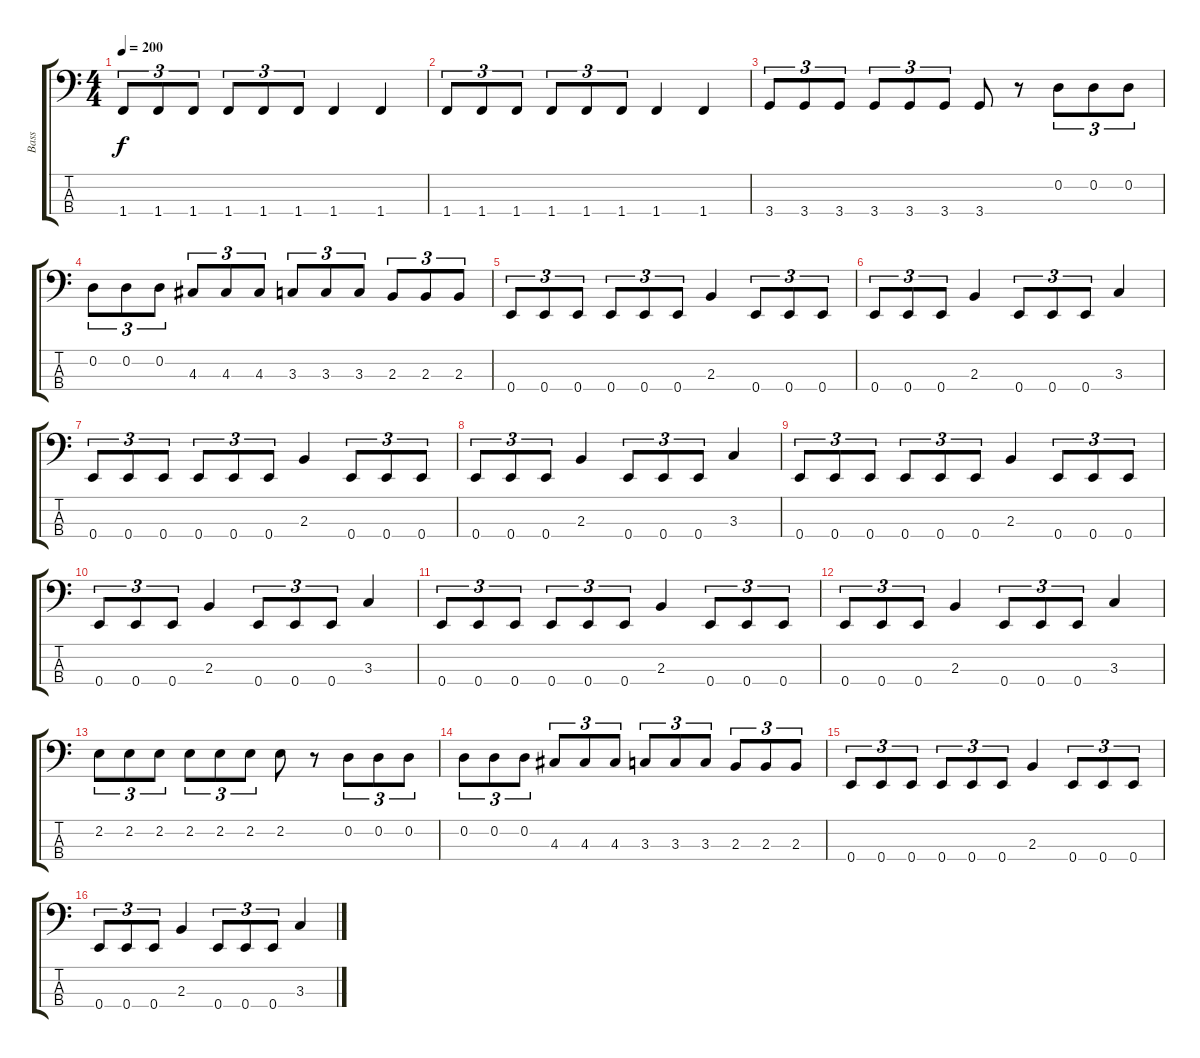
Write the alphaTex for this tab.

\track ("Bass" "Bass") {instrument electricbasspick}
\staff {score tabs}
\tuning (G2 D2 A1 E1) {hide}
\ts (4 4)
\tempo 200
\clef f4
\ks c
1.4.8{tu (3 2) dy f} 1.4.8{tu (3 2)} 1.4.8{tu (3 2)} 1.4.8{tu (3 2)} 1.4.8{tu (3 2)} 1.4.8{tu (3 2)} 1.4.4 1.4.4 |
1.4.8{tu (3 2)} 1.4.8{tu (3 2)} 1.4.8{tu (3 2)} 1.4.8{tu (3 2)} 1.4.8{tu (3 2)} 1.4.8{tu (3 2)} 1.4.4 1.4.4 |
3.4.8{tu (3 2)} 3.4.8{tu (3 2)} 3.4.8{tu (3 2)} 3.4.8{tu (3 2)} 3.4.8{tu (3 2)} 3.4.8{tu (3 2)} 3.4.8 r.8 0.2.8{tu (3 2)} 0.2.8{tu (3 2)} 0.2.8{tu (3 2)} |
0.2.8{tu (3 2)} 0.2.8{tu (3 2)} 0.2.8{tu (3 2)} 4.3.8{tu (3 2)} 4.3.8{tu (3 2)} 4.3.8{tu (3 2)} 3.3.8{tu (3 2)} 3.3.8{tu (3 2)} 3.3.8{tu (3 2)} 2.3.8{tu (3 2)} 2.3.8{tu (3 2)} 2.3.8{tu (3 2)} |
0.4.8{tu (3 2)} 0.4.8{tu (3 2)} 0.4.8{tu (3 2)} 0.4.8{tu (3 2)} 0.4.8{tu (3 2)} 0.4.8{tu (3 2)} 2.3.4 0.4.8{tu (3 2)} 0.4.8{tu (3 2)} 0.4.8{tu (3 2)} |
0.4.8{tu (3 2)} 0.4.8{tu (3 2)} 0.4.8{tu (3 2)} 2.3.4 0.4.8{tu (3 2)} 0.4.8{tu (3 2)} 0.4.8{tu (3 2)} 3.3.4 |
0.4.8{tu (3 2)} 0.4.8{tu (3 2)} 0.4.8{tu (3 2)} 0.4.8{tu (3 2)} 0.4.8{tu (3 2)} 0.4.8{tu (3 2)} 2.3.4 0.4.8{tu (3 2)} 0.4.8{tu (3 2)} 0.4.8{tu (3 2)} |
0.4.8{tu (3 2)} 0.4.8{tu (3 2)} 0.4.8{tu (3 2)} 2.3.4 0.4.8{tu (3 2)} 0.4.8{tu (3 2)} 0.4.8{tu (3 2)} 3.3.4 |
0.4.8{tu (3 2)} 0.4.8{tu (3 2)} 0.4.8{tu (3 2)} 0.4.8{tu (3 2)} 0.4.8{tu (3 2)} 0.4.8{tu (3 2)} 2.3.4 0.4.8{tu (3 2)} 0.4.8{tu (3 2)} 0.4.8{tu (3 2)} |
0.4.8{tu (3 2)} 0.4.8{tu (3 2)} 0.4.8{tu (3 2)} 2.3.4 0.4.8{tu (3 2)} 0.4.8{tu (3 2)} 0.4.8{tu (3 2)} 3.3.4 |
0.4.8{tu (3 2)} 0.4.8{tu (3 2)} 0.4.8{tu (3 2)} 0.4.8{tu (3 2)} 0.4.8{tu (3 2)} 0.4.8{tu (3 2)} 2.3.4 0.4.8{tu (3 2)} 0.4.8{tu (3 2)} 0.4.8{tu (3 2)} |
0.4.8{tu (3 2)} 0.4.8{tu (3 2)} 0.4.8{tu (3 2)} 2.3.4 0.4.8{tu (3 2)} 0.4.8{tu (3 2)} 0.4.8{tu (3 2)} 3.3.4 |
2.2.8{tu (3 2)} 2.2.8{tu (3 2)} 2.2.8{tu (3 2)} 2.2.8{tu (3 2)} 2.2.8{tu (3 2)} 2.2.8{tu (3 2)} 2.2.8 r.8 0.2.8{tu (3 2)} 0.2.8{tu (3 2)} 0.2.8{tu (3 2)} |
0.2.8{tu (3 2)} 0.2.8{tu (3 2)} 0.2.8{tu (3 2)} 4.3.8{tu (3 2)} 4.3.8{tu (3 2)} 4.3.8{tu (3 2)} 3.3.8{tu (3 2)} 3.3.8{tu (3 2)} 3.3.8{tu (3 2)} 2.3.8{tu (3 2)} 2.3.8{tu (3 2)} 2.3.8{tu (3 2)} |
0.4.8{tu (3 2)} 0.4.8{tu (3 2)} 0.4.8{tu (3 2)} 0.4.8{tu (3 2)} 0.4.8{tu (3 2)} 0.4.8{tu (3 2)} 2.3.4 0.4.8{tu (3 2)} 0.4.8{tu (3 2)} 0.4.8{tu (3 2)} |
0.4.8{tu (3 2)} 0.4.8{tu (3 2)} 0.4.8{tu (3 2)} 2.3.4 0.4.8{tu (3 2)} 0.4.8{tu (3 2)} 0.4.8{tu (3 2)} 3.3.4
